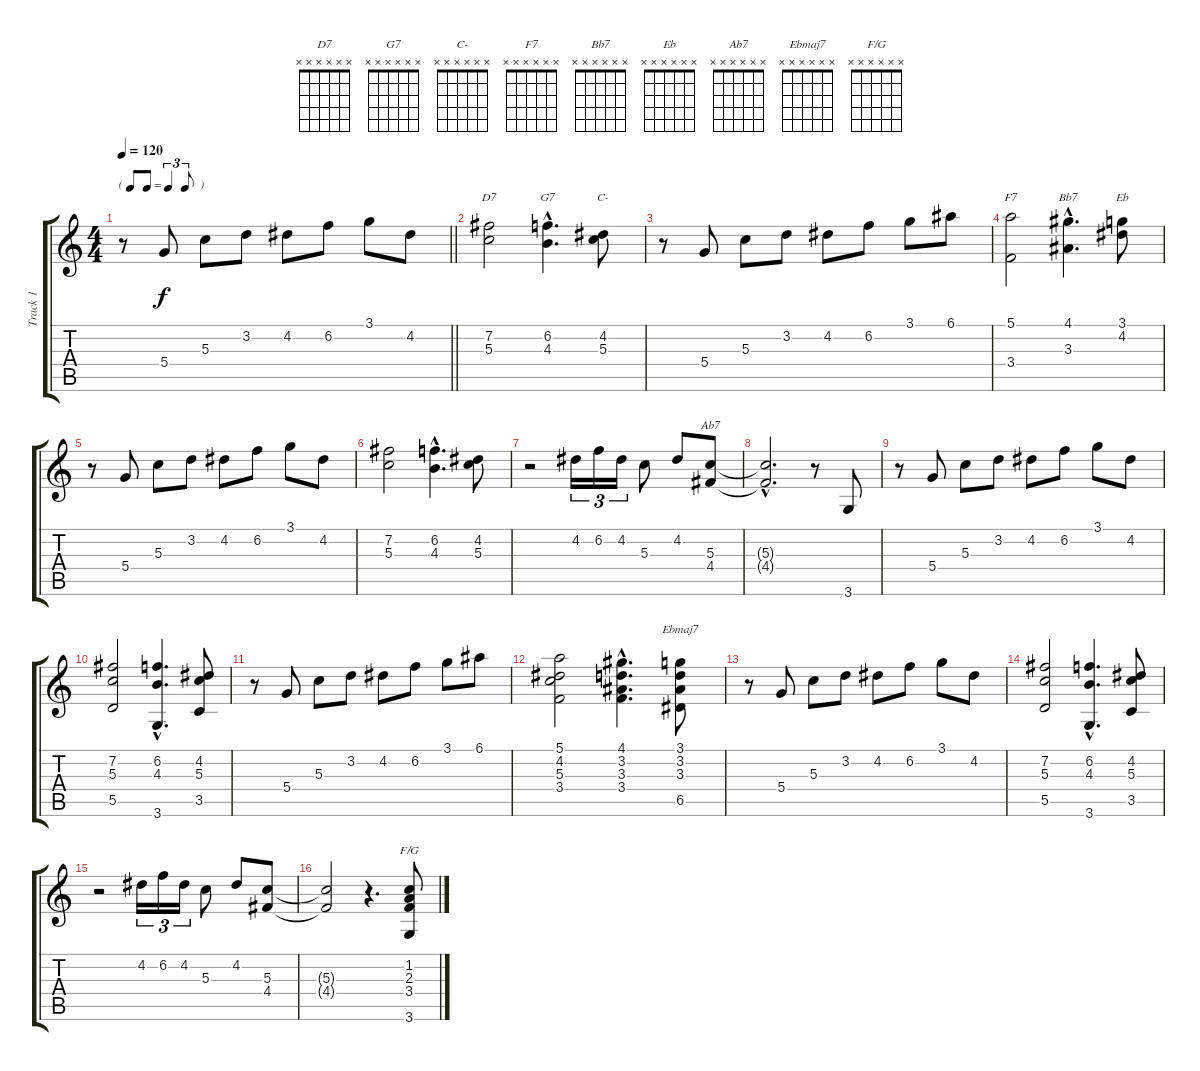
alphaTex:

\track ("Track 1" "Track 1") {instrument acousticguitarnylon}
\staff {score tabs}
\tuning (E4 B3 G3 D3 A2 E2) {hide}
\chord ("D7" x x x x x x)
\chord ("G7" x x x x x x)
\chord ("C-" x x x x x x)
\chord ("F7" x x x x x x)
\chord ("Bb7" x x x x x x)
\chord ("Eb" x x x x x x)
\chord ("Ab7" x x x x x x)
\chord ("Ebmaj7" x x x x x x)
\chord ("F/G" x x x x x x)
\ts (4 4)
\tf triplet8th
\tempo 120
\clef g2
\barLineRight lightlight
\ks c
r.8{dy f instrument acousticguitarnylon} 5.4.8 5.3.8 3.2.8 4.2.8 6.2.8 3.1.8 4.2.8 |
(7.2 5.3).2{ch "D7"} (6.2{hac} 4.3{hac}).4{d ch "G7"} (4.2 5.3).8{ch "C-"} |
r.8 5.4.8 5.3.8 3.2.8 4.2.8 6.2.8 3.1.8 6.1.8 |
(5.1 3.4).2{ch "F7"} (4.1{hac} 3.3{hac}).4{d ch "Bb7"} (3.1 4.2).8{ch "Eb"} |
r.8 5.4.8 5.3.8 3.2.8 4.2.8 6.2.8 3.1.8 4.2.8 |
(7.2 5.3).2 (6.2{hac} 4.3{hac}).4{d} (4.2 5.3).8 |
r.2 4.2.16{tu (3 2)} 6.2.16{tu (3 2)} 4.2.16{tu (3 2)} 5.3.8 4.2.8 (5.3 4.4).8{ch "Ab7"} |
(5.3{hac t} 4.4{hac t}).2{d} r.8 3.6.8 |
r.8 5.4.8 5.3.8 3.2.8 4.2.8 6.2.8 3.1.8 4.2.8 |
(7.2 5.3 5.5).2 (6.2{hac} 4.3{hac} 3.6{hac}).4{d} (4.2 5.3 3.5).8 |
r.8 5.4.8 5.3.8 3.2.8 4.2.8 6.2.8 3.1.8 6.1.8 |
(5.1 4.2 5.3 3.4).2 (4.1{hac} 3.2{hac} 3.3{hac} 3.4{hac}).4{d} (3.1 3.2 3.3 6.5).8{ch "Ebmaj7"} |
r.8 5.4.8 5.3.8 3.2.8 4.2.8 6.2.8 3.1.8 4.2.8 |
(7.2 5.3 5.5).2 (6.2{hac} 4.3{hac} 3.6{hac}).4{d} (4.2 5.3 3.5).8 |
r.2 4.2.16{tu (3 2)} 6.2.16{tu (3 2)} 4.2.16{tu (3 2)} 5.3.8 4.2.8 (5.3 4.4).8 |
(5.3{t} 4.4{t}).2 r.4{d} (1.2 2.3 3.4 3.6).8{ch "F/G"}
